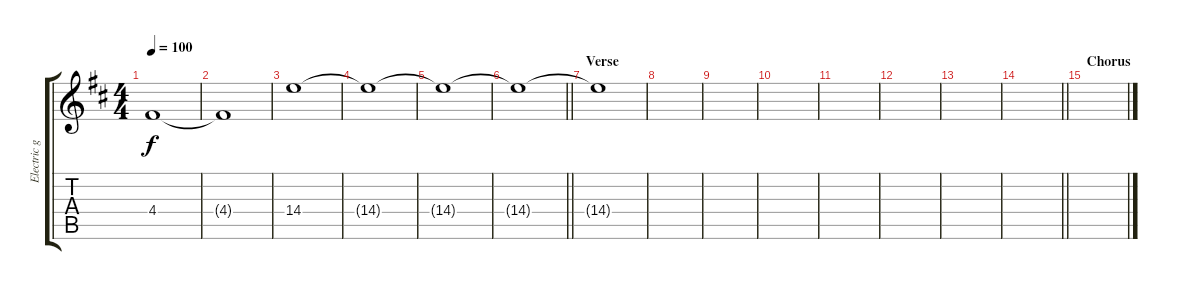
\track ("Electric guitar 5" "Electric g") {instrument overdrivenguitar}
\staff {score tabs}
\tuning (E4 B3 G3 D3 A2 E2) {hide}
\ts (4 4)
\tempo 100
\clef g2
\ks d
4.4.1{dy f} |
4.4{t}.1 |
14.4.1 |
14.4{t}.1 |
14.4{t}.1 |
\barLineRight lightlight
14.4{t}.1 |
\section ("" "Verse")
14.4{t}.1{volume 2} |
|
|
|
|
|
|
\barLineRight lightlight
|
\section ("" "Chorus")
